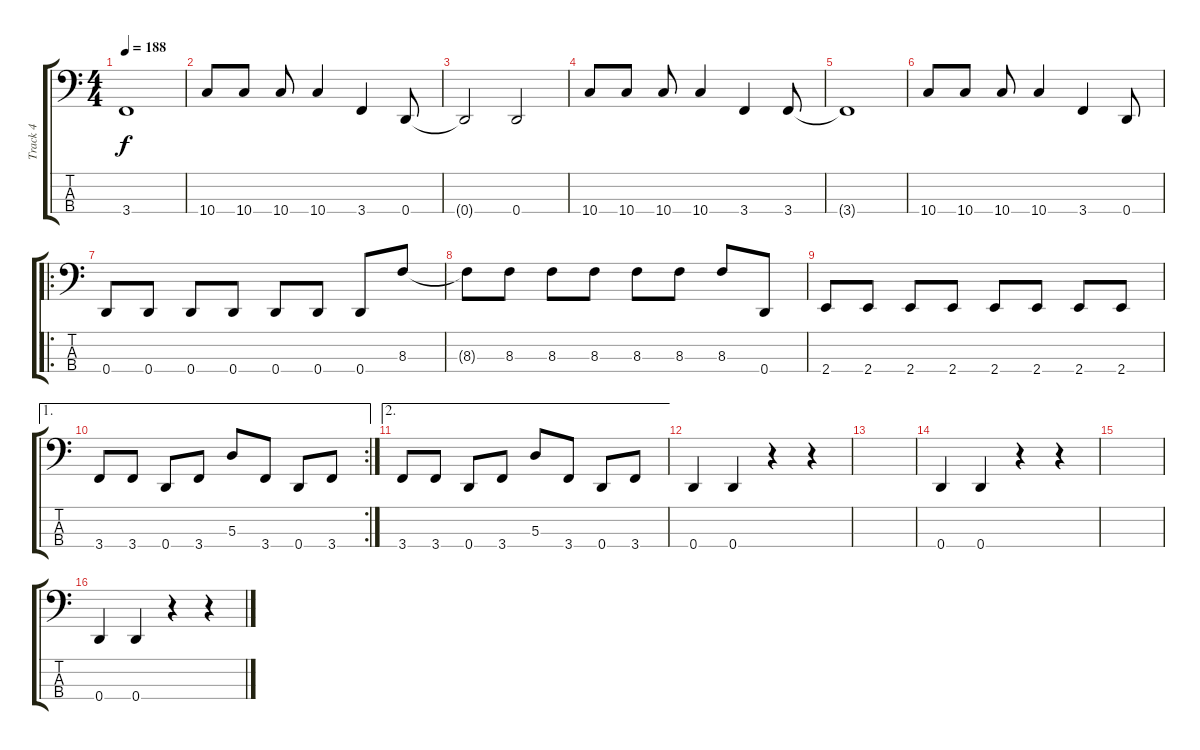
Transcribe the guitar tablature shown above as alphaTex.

\track ("Track 4" "Track 4") {instrument electricbassfinger}
\staff {score tabs}
\tuning (G2 D2 A1 D1) {hide}
\ts (4 4)
\tempo 188
\clef f4
\ks c
3.4{t}.1{dy f} |
10.4.8 10.4.8 10.4.8 10.4.4 3.4.4 0.4.8 |
0.4{t}.2 0.4.2 |
10.4.8 10.4.8 10.4.8 10.4.4 3.4.4 3.4.8 |
3.4{t}.1 |
10.4.8 10.4.8 10.4.8 10.4.4 3.4.4 0.4.8 |
\ro
0.4.8 0.4.8 0.4.8 0.4.8 0.4.8 0.4.8 0.4.8 8.3.8 |
8.3{t}.8 8.3.8 8.3.8 8.3.8 8.3.8 8.3.8 8.3.8 0.4.8 |
2.4.8 2.4.8 2.4.8 2.4.8 2.4.8 2.4.8 2.4.8 2.4.8 |
\ae 1
\rc 2
3.4.8 3.4.8 0.4.8 3.4.8 5.3.8 3.4.8 0.4.8 3.4.8 |
\ae 2
3.4.8 3.4.8 0.4.8 3.4.8 5.3.8 3.4.8 0.4.8 3.4.8 |
0.4.4 0.4.4 r.4 r.4 |
|
0.4.4 0.4.4 r.4 r.4 |
|
0.4.4 0.4.4 r.4 r.4
